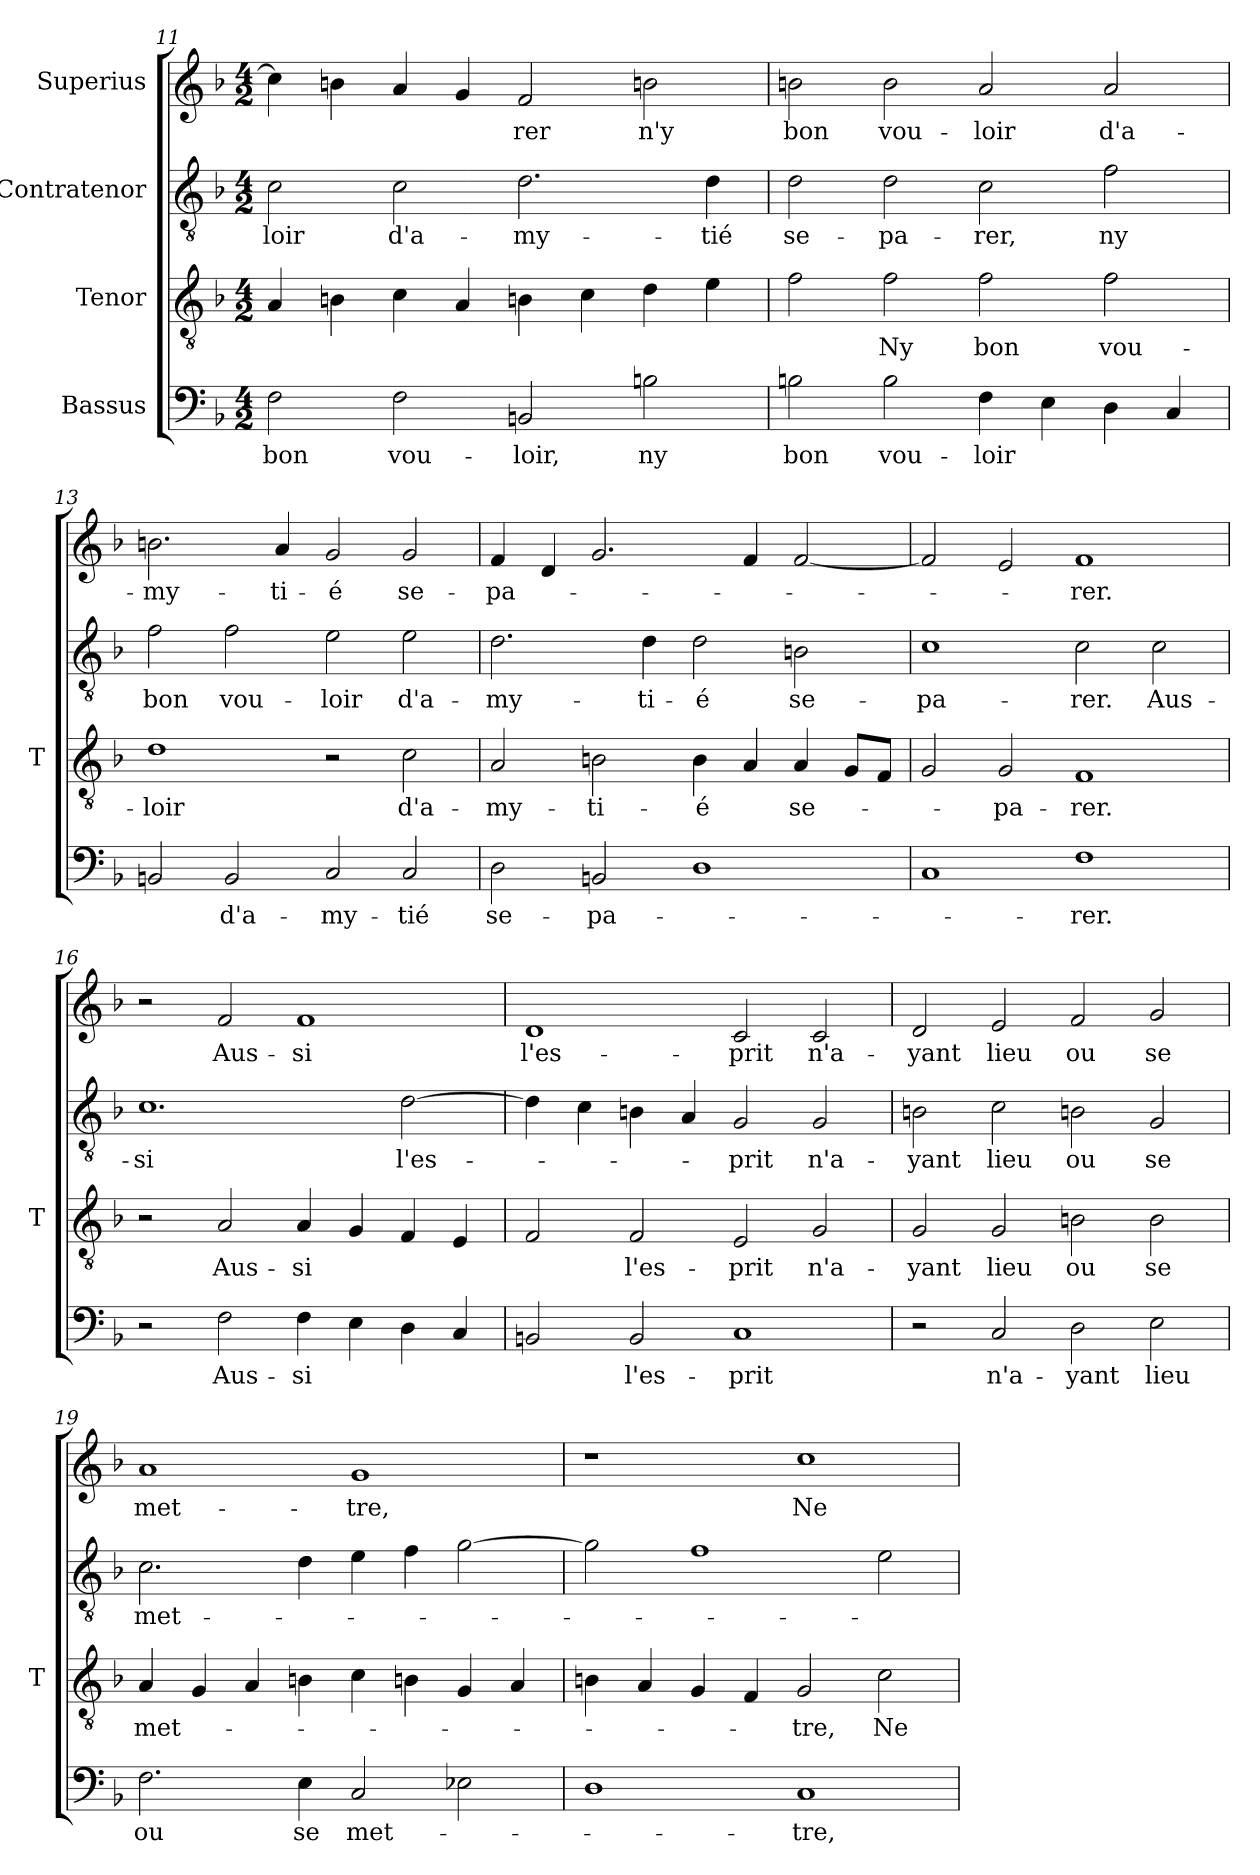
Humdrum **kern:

**kern	**text	**kern	**text	**kern	**text	**kern	**text
*part4	*part4	*part3	*part3	*part2	*part2	*part1	*part1
*staff4	*staff4	*staff3	*staff3	*staff2	*staff2	*staff1	*staff1
*I"Bassus	*	*I"Tenor	*	*I"Contratenor	*	*I"Superius	*
*	*	*I'T	*	*	*	*	*
*clefF4	*	*clefGv2	*	*clefGv2	*	*clefG2	*
*k[b-]	*	*k[b-]	*	*k[b-]	*	*k[b-]	*
*M4/2	*	*M4/2	*	*M4/2	*	*M4/2	*
=11	=11	=11	=11	=11	=11	=11	=11
2F	-bon	4A	.	2c	-loir	4cc]	.
.	.	4Bn	.	.	.	4bn	.
2F	vou-	4c	.	2c	d'a-	4a	.
.	.	4A	.	.	.	4g	.
2BB	-loir,	4Bn	.	2.d	my-	2f	-rer
.	.	4c	.	.	.	.	.
2B	-ny	4d	.	.	.	2bn	-n'y
.	.	4e	.	4d	-tié	.	.
=12	=12	=12	=12	=12	=12	=12	=12
2B	-bon	2f	.	2d	se-	2bn	-bon
2B	vou-	2f	-Ny	2d	pa-	2b	vou-
4F	-loir	2f	-bon	2c	-rer,	2a	-loir
4E	.	.	.	.	.	.	.
4D	.	2f	vou-	2f	-ny	2a	d'a-
4C	.	.	.	.	.	.	.
=13	=13	=13	=13	=13	=13	=13	=13
2BB	.	1d	-loir	2f	-bon	2.bn	my-
2BB	d'a-	.	.	2f	vou-	.	.
.	.	.	.	.	.	4a	ti-
2C	my-	2r	.	2e	-loir	2g	-é
2C	-tié	2c	d'a-	2e	d'a-	2g	se-
=14	=14	=14	=14	=14	=14	=14	=14
2D	se-	2A	my-	2.d	my-	4f	pa-
.	.	.	.	.	.	4d	.
2BB	pa-	2Bn	ti-	.	.	2.g	.
.	.	.	.	4d	ti-	.	.
1D	.	4B	-é	2d	-é	.	.
.	.	4A	.	.	.	4f	.
.	.	4A	se-	2Bn	se-	[2f	.
.	.	8GL	.	.	.	.	.
.	.	8FJ	.	.	.	.	.
=15	=15	=15	=15	=15	=15	=15	=15
1C	.	2G	.	1c	pa-	2f]	.
.	.	2G	pa-	.	.	2e	.
1F	-rer.	1F	-rer.	2c	-rer.	1f	-rer.
.	.	.	.	2c	Aus-	.	.
=16	=16	=16	=16	=16	=16	=16	=16
2r	.	2r	.	1.c	-si	2r	.
2F	Aus-	2A	Aus-	.	.	2f	Aus-
4F	-si	4A	-si	.	.	1f	-si
4E	.	4G	.	.	.	.	.
4D	.	4F	.	[2d	l'es-	.	.
4C	.	4E	.	.	.	.	.
=17	=17	=17	=17	=17	=17	=17	=17
2BB	.	2F	.	4d]	.	1d	l'es-
.	.	.	.	4c	.	.	.
2BB	l'es-	2F	l'es-	4Bn	.	.	.
.	.	.	.	4A	.	.	.
1C	-prit	2E	-prit	2G	-prit	2c	-prit
.	.	2G	n'a-	2G	n'a-	2c	n'a-
=18	=18	=18	=18	=18	=18	=18	=18
2r	.	2G	-yant	2Bn	-yant	2d	-yant
2C	n'a-	2G	-lieu	2c	-lieu	2e	-lieu
2D	-yant	2Bn	-ou	2Bn	-ou	2f	-ou
2E	-lieu	2B	-se	2G	-se	2g	-se
=19	=19	=19	=19	=19	=19	=19	=19
2.F	-ou	4A	met-	2.c	met-	1a	met-
.	.	4G	.	.	.	.	.
.	.	4A	.	.	.	.	.
4E	-se	4Bn	.	4d	.	.	.
2C	met-	4c	.	4e	.	1g	-tre,
.	.	4Bn	.	4f	.	.	.
2E-X	.	4G	.	[2g	.	.	.
.	.	4A	.	.	.	.	.
=20	=20	=20	=20	=20	=20	=20	=20
1D	.	4Bn	.	2g]	.	1r	.
.	.	4A	.	.	.	.	.
.	.	4G	.	1f	.	.	.
.	.	4F	.	.	.	.	.
1C	-tre,	2G	-tre,	.	.	1cc	-Ne
.	.	2c	-Ne	2e	.	.	.
=	=	=	=	=	=	=	=
*-	*-	*-	*-	*-	*-	*-	*-
